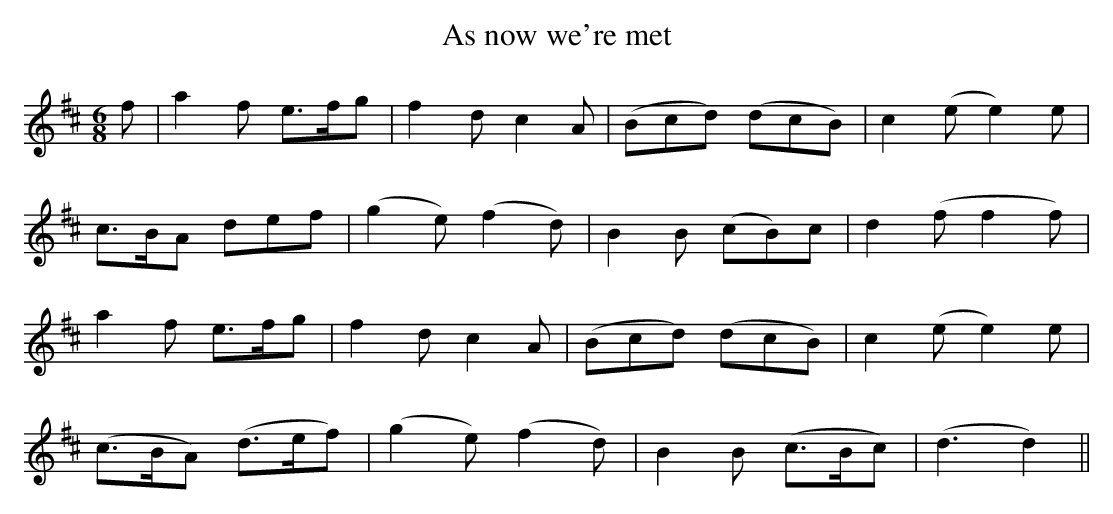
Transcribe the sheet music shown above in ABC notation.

X:1
T:As now we're met
M:6/8
L:1/8
K:D
f|a2f e>fg|f2d c2A|(Bcd) (dcB)|c2(e e2)e|
c>BA def|(g2e) (f2d)|B2B (cB)c|d2(f f2f)|
a2f e>fg|f2d c2A|(Bcd) (dcB)|c2(e e2)e|
(c>BA) (d>ef)|(g2e) (f2d)|B2B (c>Bc)|(d3 d2)||
